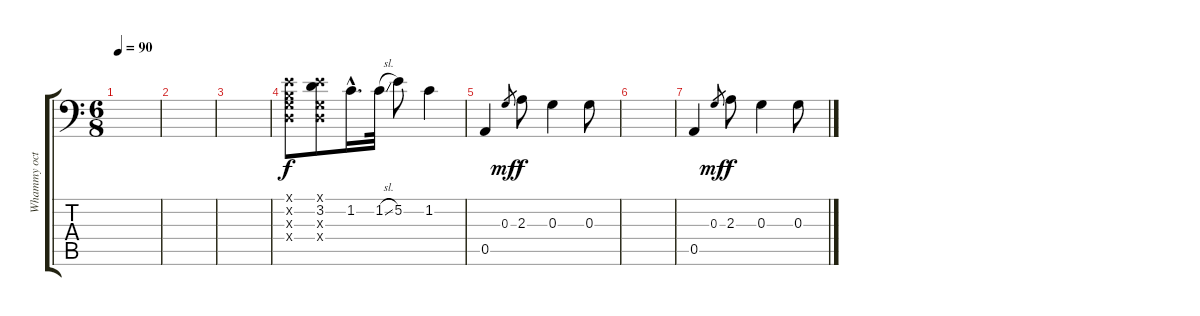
\track ("Whammy octave down" "Whammy oct") {instrument distortionguitar}
\staff {score tabs}
\tuning (E3 B2 G2 D2 A1 E1) {hide}
\ts (6 8)
\tempo 90
\clef f4
\ks c
|
|
|
(0.1{x} 0.2{x} 0.3{x} 0.4{x}).8 (0.1{x} 3.2 0.3{x} 0.4{x}).8 1.2{hac}.16{d} 1.2{sl}.32 5.2.8 1.2.4 |
0.5.4{volume 11} 0.3.8{gr dy mf} 2.3.8{dy f} 0.3.4 0.3.8 |
|
0.5.4{volume 11} 0.3.8{gr dy mf} 2.3.8{dy f} 0.3.4 0.3.8
